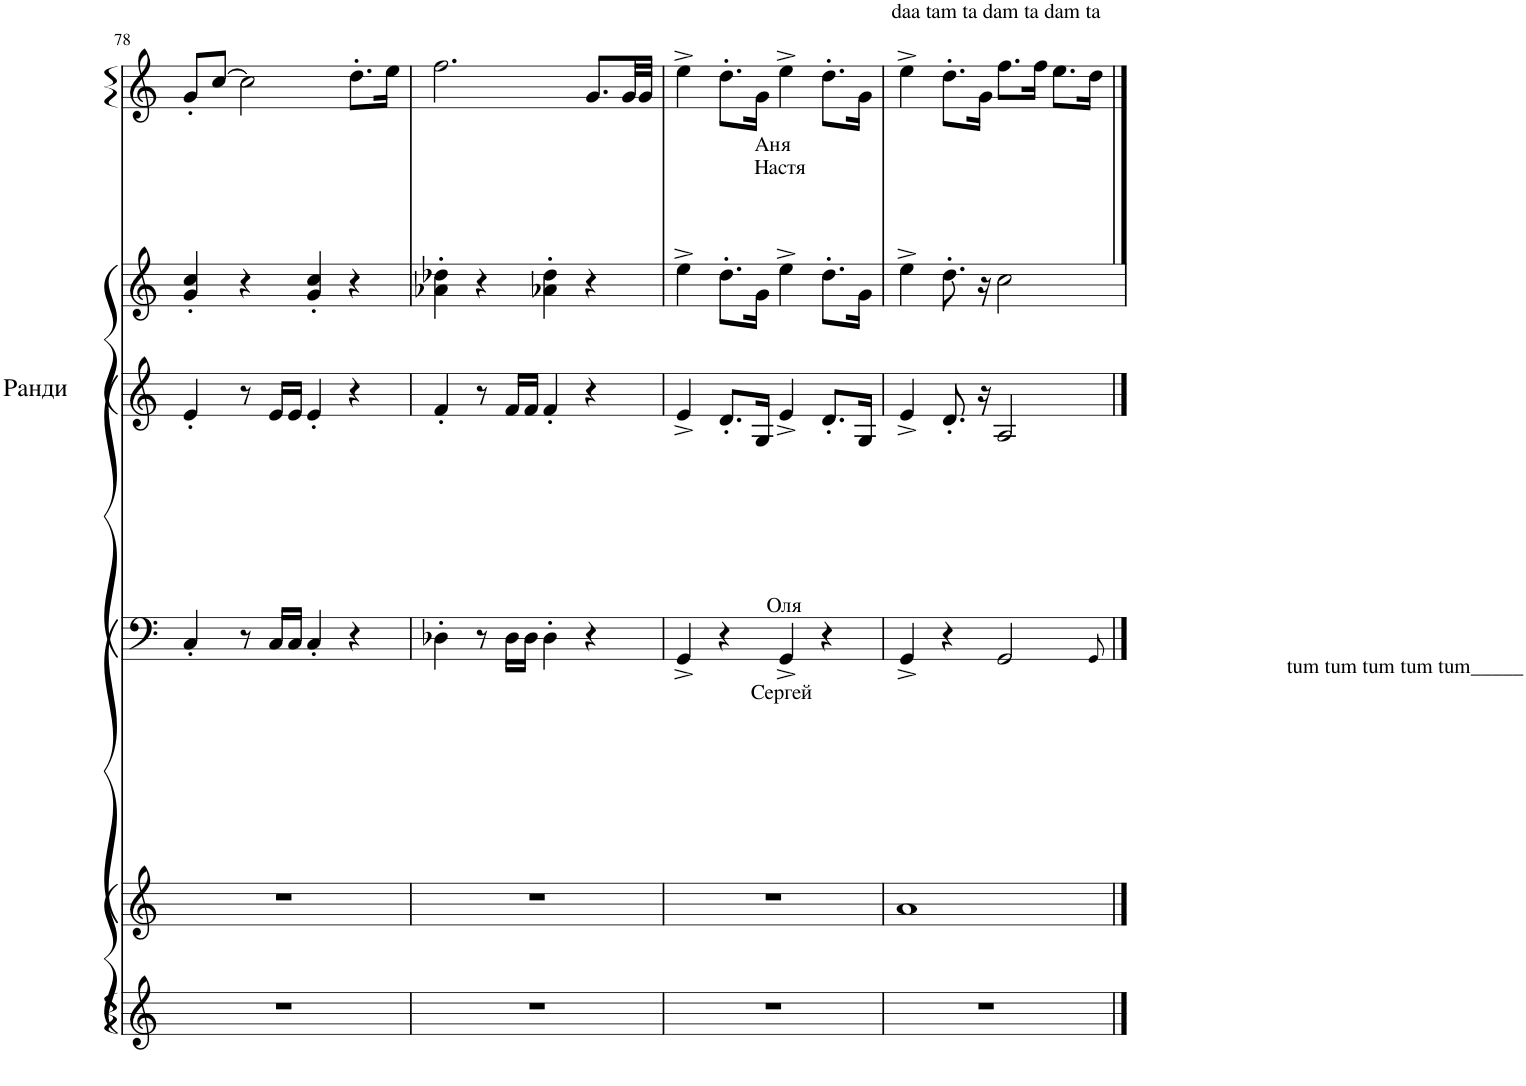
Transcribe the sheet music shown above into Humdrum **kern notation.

**kern	**kern	**kern	**kern	**kern	**kern
*part6	*part5	*part4	*part3	*part2	*part1
*staff6	*staff5	*staff4	*staff3	*staff2	*staff1
*I"sol	*I"sol	*I"Фортепиано	*I"Фортепиано	*I"Фортепиано	*I"Piano
*	*	*	*	*	*I'Pno
!!LO:PB:g=z
*clefG2	*clefG2	*clefF4	*clefG2	*clefG2	*clefG2
*k[]	*k[]	*k[]	*k[]	*k[]	*k[]
*M4/4	*M4/4	*M4/4	*M4/4	*M4/4	*M4/4
=78	=78	=78	=78	=78	=78
1r	1r	4C'/	4e'/	4g/' 4cc/'	8g'/L
.	.	.	.	.	[8cc/J
.	.	8r	8r	4r	2cc\]
.	.	16C/LL	16e/LL	.	.
.	.	16C/JJ	16e/JJ	.	.
.	.	4C'/	4e'/	4g/' 4cc/'	.
.	.	4r	4r	4r	8.dd'\L
.	.	.	.	.	16ee\Jk
=79	=79	=79	=79	=79	=79
1r	1r	4D-X'\	4f'/	4a-X\' 4dd-X\'	2.ff\
.	.	8r	8r	4r	.
.	.	16D-\LL	16f/LL	.	.
.	.	16D-\JJ	16f/JJ	.	.
.	.	4D-'\	4f'/	4a-X\' 4dd-\'	.
.	.	4r	4r	4r	8.g/L
.	.	.	.	.	32g/LL
.	.	.	.	.	32g/JJJ
=80	=80	=80	=80	=80	=80
1r	1r	4GG^/	4e^/	4ee^\	4ee^\
.	.	4r	8.d'/L	8.dd'\L	8.dd'\L
.	.	.	16G/Jk	16g\Jk	16g\Jk
.	.	4GG^/	4e^/	4ee^\	4ee^\
.	.	4r	8.d'/L	8.dd'\L	8.dd'\L
.	.	.	16G/Jk	16g\Jk	16g\Jk
=81	=81	=81	=81	=81	=81
!	!	!	!	!	!LO:TX:a:t=daa tam ta dam ta dam ta
!	!	!	!	!LO:TX:a:t=Аня	!
!	!	!	!	!LO:TX:a:t=Настя	!
!	!	!	!LO:TX:b:t=Оля	!	!
!	!LO:TX:a:t=Сергей	!	!	!	!
1r	1a	4GG^/	4e^/	4ee^\	4ee^\
.	.	4r	8.d'/	8.dd'\	8.dd'\L
.	.	.	16r	16r	16g\Jk
!	!	!LO:TX:b:t=tum tum tum tum tum_____	!	!	!
.	.	2GG/	2A/	2cc\	8.ff\L
.	.	.	.	.	16ff\Jk
.	.	.	.	.	8.ee\L
.	.	.	.	.	16dd\Jk
.	.	8qGG/	.	.	.
==	==	==	==	==	==
*-	*-	*-	*-	*-	*-
